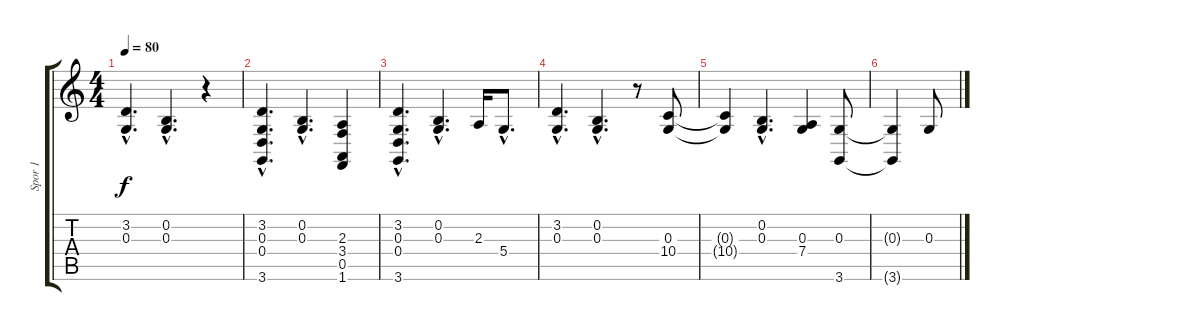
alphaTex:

\track ("Spor 1" "Spor 1") {instrument acousticgrandpiano}
\staff {score tabs}
\tuning (E4 B3 G3 D3 A2 E2) {hide}
\ts (4 4)
\tempo 80
\clef g2
\ks c
(3.2{hac} 0.3{hac}).4{d dy f instrument acousticgrandpiano} (0.2{hac} 0.3{hac}).4{d} r.4 |
(3.2{hac} 0.3{hac} 0.4{hac} 3.6{hac}).4{d} (0.2{hac} 0.3{hac}).4{d} (2.3 3.4 0.5 1.6).4 |
(3.2{hac} 0.3{hac} 0.4{hac} 3.6{hac}).4{d} (0.2{hac} 0.3{hac}).4{d} 2.3.16 5.4{hac}.8{d} |
(3.2{hac} 0.3{hac}).4{d} (0.2{hac} 0.3{hac}).4{d} r.8 (0.3 10.4).8 |
(0.3{t} 10.4{t}).4 (0.2{hac} 0.3{hac}).4{d} (0.3 7.4).4 (0.3 3.6).8 |
(0.3{t} 3.6{t}).4 0.3.8
